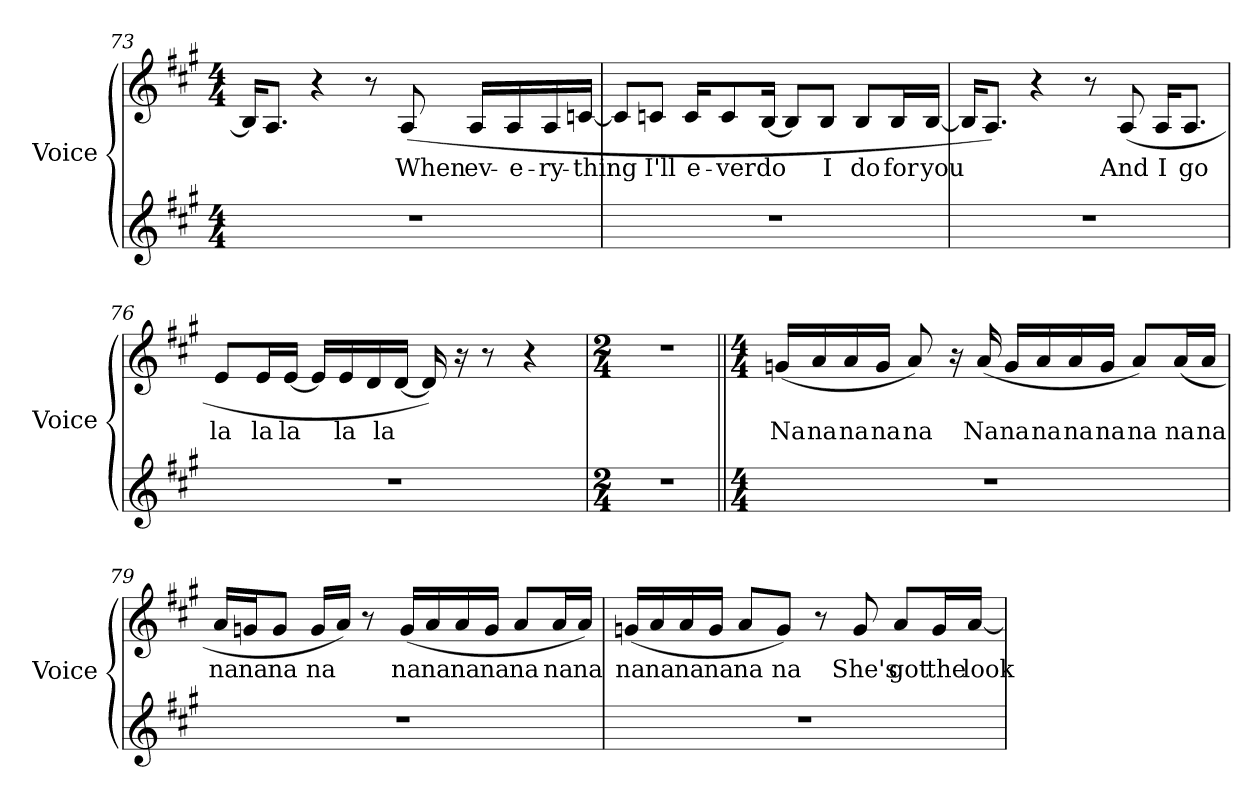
**kern	**kern	**text
*part2	*part1	*part1
*staff2	*staff1	*staff1
*I"Voice	*I"Voice	*
*I'Voice	*I'Voice	*
*clefG2	*clefG2	*
*k[f#c#g#]	*k[f#c#g#]	*
*A:	*A:	*
*M4/4	*M4/4	*
=73	=73	=73
1r	16Bi/KL]	.
.	8.Ai/J	.
.	4r	.
.	8r	.
!	!	!LO:LY:b:color=#000000
.	(8Ai/	When
!	!	!LO:LY:b:color=#000000
.	16Ai/LL	ev-
!	!	!LO:LY:b:color=#000000
.	16Ai/	-e-
!	!	!LO:LY:b:color=#000000
.	16Ai/	-ry-
!	!	!LO:LY:b:color=#000000
.	[16cni/JJ	-thing
=74	=74	=74
1r	8ci/L]	.
!	!	!LO:LY:b:color=#000000
.	8cni/J	I'll
!	!	!LO:LY:b:color=#000000
.	16ci/KL	e-
!	!	!LO:LY:b:color=#000000
.	8ci/	-ver
!	!	!LO:LY:b:color=#000000
.	[16Bi/Jk	do
.	8Bi/L]	.
!	!	!LO:LY:b:color=#000000
.	8Bi/J	I
!	!	!LO:LY:b:color=#000000
.	8Bi/L	do
!	!	!LO:LY:b:color=#000000
.	16Bi/L	for
!	!	!LO:LY:b:color=#000000
.	[16Bi/JJ	you
!!LO:LB:g=z
=75	=75	=75
1r	16Bi/KL]	.
.	8.Ai/J)	.
.	4r	.
.	8r	.
!	!	!LO:LY:b:color=#000000
.	(8Ai/	And
!	!	!LO:LY:b:color=#000000
.	16Ai/KL	I
!	!	!LO:LY:b:color=#000000
.	8.Ai/J	go
=76	=76	=76
!	!	!LO:LY:b:color=#000000
1r	8ei/L	la
!	!	!LO:LY:b:color=#000000
.	16ei/L	la
!	!	!LO:LY:b:color=#000000
.	[16ei/JJ	la
.	16ei/LL]	.
!	!	!LO:LY:b:color=#000000
.	16ei/	la
.	16di/	.
!	!	!LO:LY:b:color=#000000
.	[16di/JJ	la
.	16di/])	.
.	16r	.
.	8r	.
.	4r	.
=77	=77	=77
*M2/4	*M2/4	*
!LO:N:vis=1	!LO:N:vis=1	!
2r	2r	.
!!LO:LB:g=z
=78||	=78||	=78||
*M4/4	*M4/4	*
!	!	!LO:LY:b:color=#000000
1r	(16gni/LL	Na
!	!	!LO:LY:b:color=#000000
.	16ai/	na
!	!	!LO:LY:b:color=#000000
.	16ai/	na
!	!	!LO:LY:b:color=#000000
.	16gi/JJ	na
!	!	!LO:LY:b:color=#000000
.	8ai/)	na
.	16r	.
!	!	!LO:LY:b:color=#000000
.	(16ai/	Na
!	!	!LO:LY:b:color=#000000
.	16gi/LL	na
!	!	!LO:LY:b:color=#000000
.	16ai/	na
!	!	!LO:LY:b:color=#000000
.	16ai/	na
!	!	!LO:LY:b:color=#000000
.	16gi/JJ	na
!	!	!LO:LY:b:color=#000000
.	8ai/L)	na
!	!	!LO:LY:b:color=#000000
.	(16ai/L	na
!	!	!LO:LY:b:color=#000000
.	16ai/JJ	na
=79	=79	=79
!	!	!LO:LY:b:color=#000000
1r	16ai/LL	na
!	!	!LO:LY:b:color=#000000
.	16gni/J	na
!	!	!LO:LY:b:color=#000000
.	8gi/J	na
!	!	!LO:LY:b:color=#000000
.	16gi/LL	na
.	16ai/JJ)	.
.	8r	.
!	!	!LO:LY:b:color=#000000
.	(16gi/LL	na
!	!	!LO:LY:b:color=#000000
.	16ai/	na
!	!	!LO:LY:b:color=#000000
.	16ai/	na
!	!	!LO:LY:b:color=#000000
.	16gi/JJ	na
!	!	!LO:LY:b:color=#000000
.	8ai/L	na
!	!	!LO:LY:b:color=#000000
.	16ai/L	na
!	!	!LO:LY:b:color=#000000
.	16ai/JJ)	na
!!LO:LB:g=z
=80	=80	=80
!	!	!LO:LY:b:color=#000000
1r	(16gni/LL	na
!	!	!LO:LY:b:color=#000000
.	16ai/	na
!	!	!LO:LY:b:color=#000000
.	16ai/	na
!	!	!LO:LY:b:color=#000000
.	16gi/JJ	na
!	!	!LO:LY:b:color=#000000
.	8ai/L	na
!	!	!LO:LY:b:color=#000000
.	8gi/J)	na
.	8r	.
!	!	!LO:LY:b:color=#000000
.	8gi/	She's
!	!	!LO:LY:b:color=#000000
.	8ai/L	got
!	!	!LO:LY:b:color=#000000
.	16gi/L	the
!	!	!LO:LY:b:color=#000000
.	[16ai/JJ	look
=	=	=
*-	*-	*-
